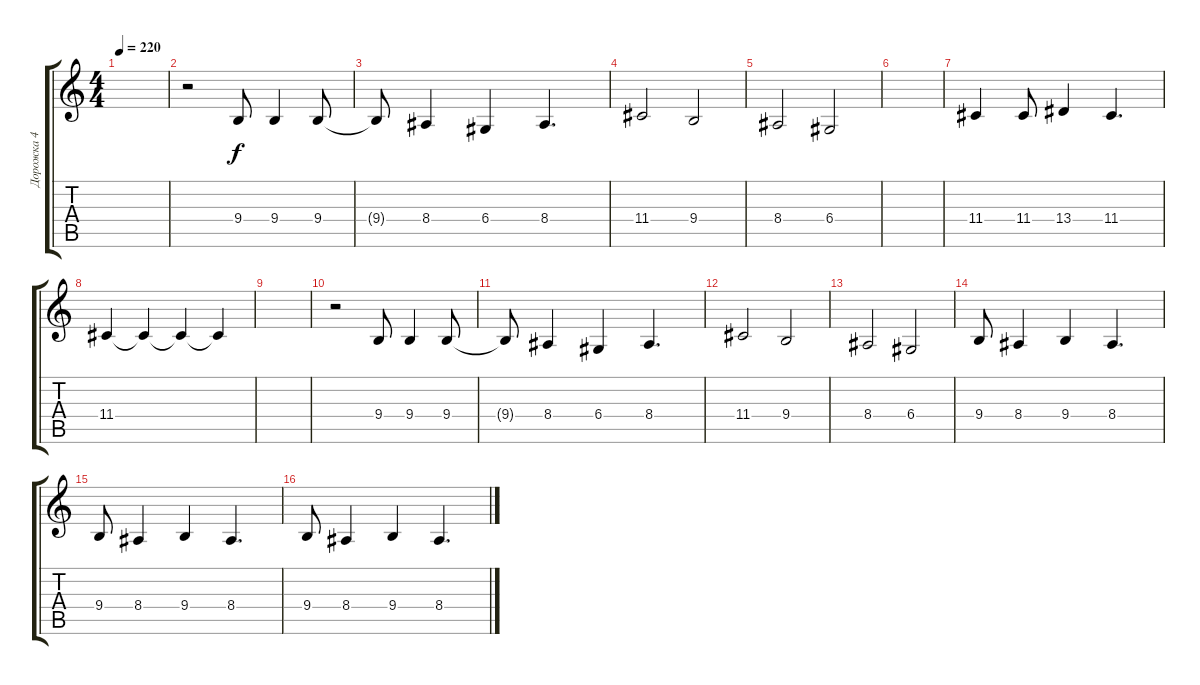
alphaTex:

\track ("Дорожка 4" "Дорожка 4") {instrument lead8bassandlead}
\staff {score tabs}
\tuning (E4 B3 G3 D3 A2 E2) {hide}
\ts (4 4)
\tempo 220
\clef g2
\ks c
|
r.2 9.4.8 9.4.4 9.4.8 |
9.4{t}.8 8.4.4 6.4.4 8.4.4{d} |
11.4.2 9.4.2 |
8.4.2 6.4.2 |
|
11.4.4 11.4.8 13.4.4 11.4.4{d} |
11.4.4 11.4{t}.4 11.4{t}.4 11.4{t}.4 |
|
r.2 9.4.8 9.4.4 9.4.8 |
9.4{t}.8 8.4.4 6.4.4 8.4.4{d} |
11.4.2 9.4.2 |
8.4.2 6.4.2 |
9.4.8 8.4.4 9.4.4 8.4.4{d} |
9.4.8 8.4.4 9.4.4 8.4.4{d} |
9.4.8 8.4.4 9.4.4 8.4.4{d}
